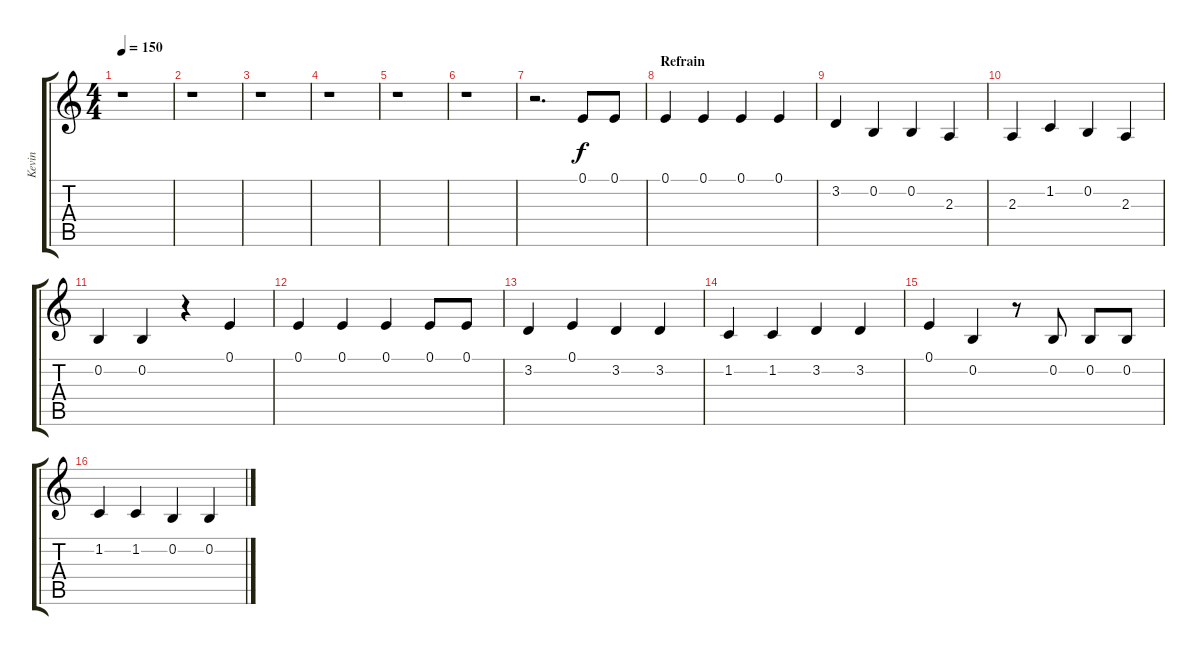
\track ("Kevin" "Kevin") {instrument tenorsax}
\staff {score tabs}
\tuning (E4 B3 G3 D3 A2 E2) {hide}
\ts (4 4)
\tempo 150
\clef g2
\ks c
r.1{dy f} |
r.1 |
r.1 |
r.1 |
r.1 |
r.1 |
r.2{d} 0.1.8 0.1.8 |
\section ("" "Refrain")
0.1.4 0.1.4 0.1.4 0.1.4 |
3.2.4 0.2.4 0.2.4 2.3.4 |
2.3.4 1.2.4 0.2.4 2.3.4 |
0.2.4 0.2.4 r.4 0.1.4 |
0.1.4 0.1.4 0.1.4 0.1.8 0.1.8 |
3.2.4 0.1.4 3.2.4 3.2.4 |
1.2.4 1.2.4 3.2.4 3.2.4 |
0.1.4 0.2.4 r.8 0.2.8 0.2.8 0.2.8 |
1.2.4 1.2.4 0.2.4 0.2.4
